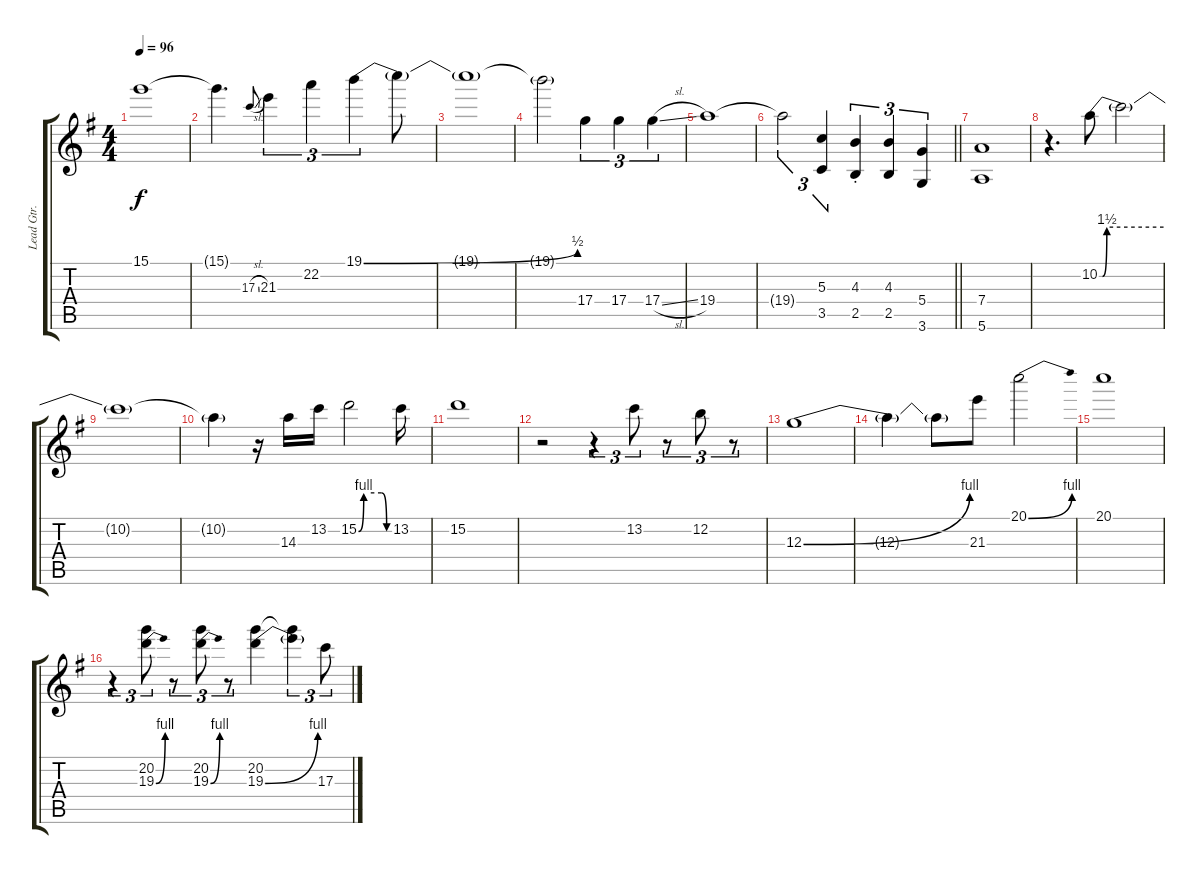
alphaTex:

\track ("Lead Gtr." "Lead Gtr.") {instrument electricguitarclean}
\staff {score tabs}
\tuning (E4 B3 G3 D3 A2 E2) {hide}
\ts (4 4)
\tempo 96
\clef g2
\ks g
15.1{t}.1{dy f} |
15.1{t}.4{d} 17.3{sl}.8{gr onbeat} 21.3.4{tu (3 2)} 22.2.4{tu (3 2)} 19.1{be (bend 0 0 60 2)}.4{tu (3 2)} 19.1{t}.8 |
19.1{t}.1 |
19.1{t}.2 17.4.4{tu (3 2)} 17.4.4{tu (3 2)} 17.4{sl}.4{tu (3 2)} |
19.4.1 |
\barLineRight lightlight
19.4{t}.2{tu (3 2)} (5.3 3.5).4{tu (3 2)} (4.3{st} 2.5{st}).4{tu (3 2)} (4.3 2.5).4{tu (3 2)} (5.4 3.6).4{tu (3 2)} |
\section ("" "")
(7.4 5.6).1 |
r.4{d} 10.2{be (custom 0 0 3 0 7 6 60 6)}.8 10.2{t}.2 |
10.2{t}.1 |
10.2{t}.4 r.16 14.3.16 13.2.16 15.2{be (custom 0 0 10 4 45 4 55 0 60 0)}.2 13.2.16 |
15.2.1 |
r.2 r.4{tu (3 2)} 13.2.8{tu (3 2)} r.8{tu (3 2)} 12.2.8{tu (3 2)} r.8{tu (3 2)} |
12.3{be (bend 0 0 60 4)}.1 |
12.3{t}.4 12.3{t}.8 21.3.8 20.1{be (bend 0 0 60 4)}.2 |
20.1.1 |
r.4{tu (3 2)} (20.2 19.3{be (bend 0 0 60 4)}).8{tu (3 2)} r.8{tu (3 2)} (20.2 19.3{be (bend 0 0 60 4)}).8{tu (3 2)} r.8{tu (3 2)} (20.2 19.3{be (bend 0 0 60 4)}).4 (20.2{t} 19.3{t}).4{tu (3 2)} 17.3.8{tu (3 2)}
